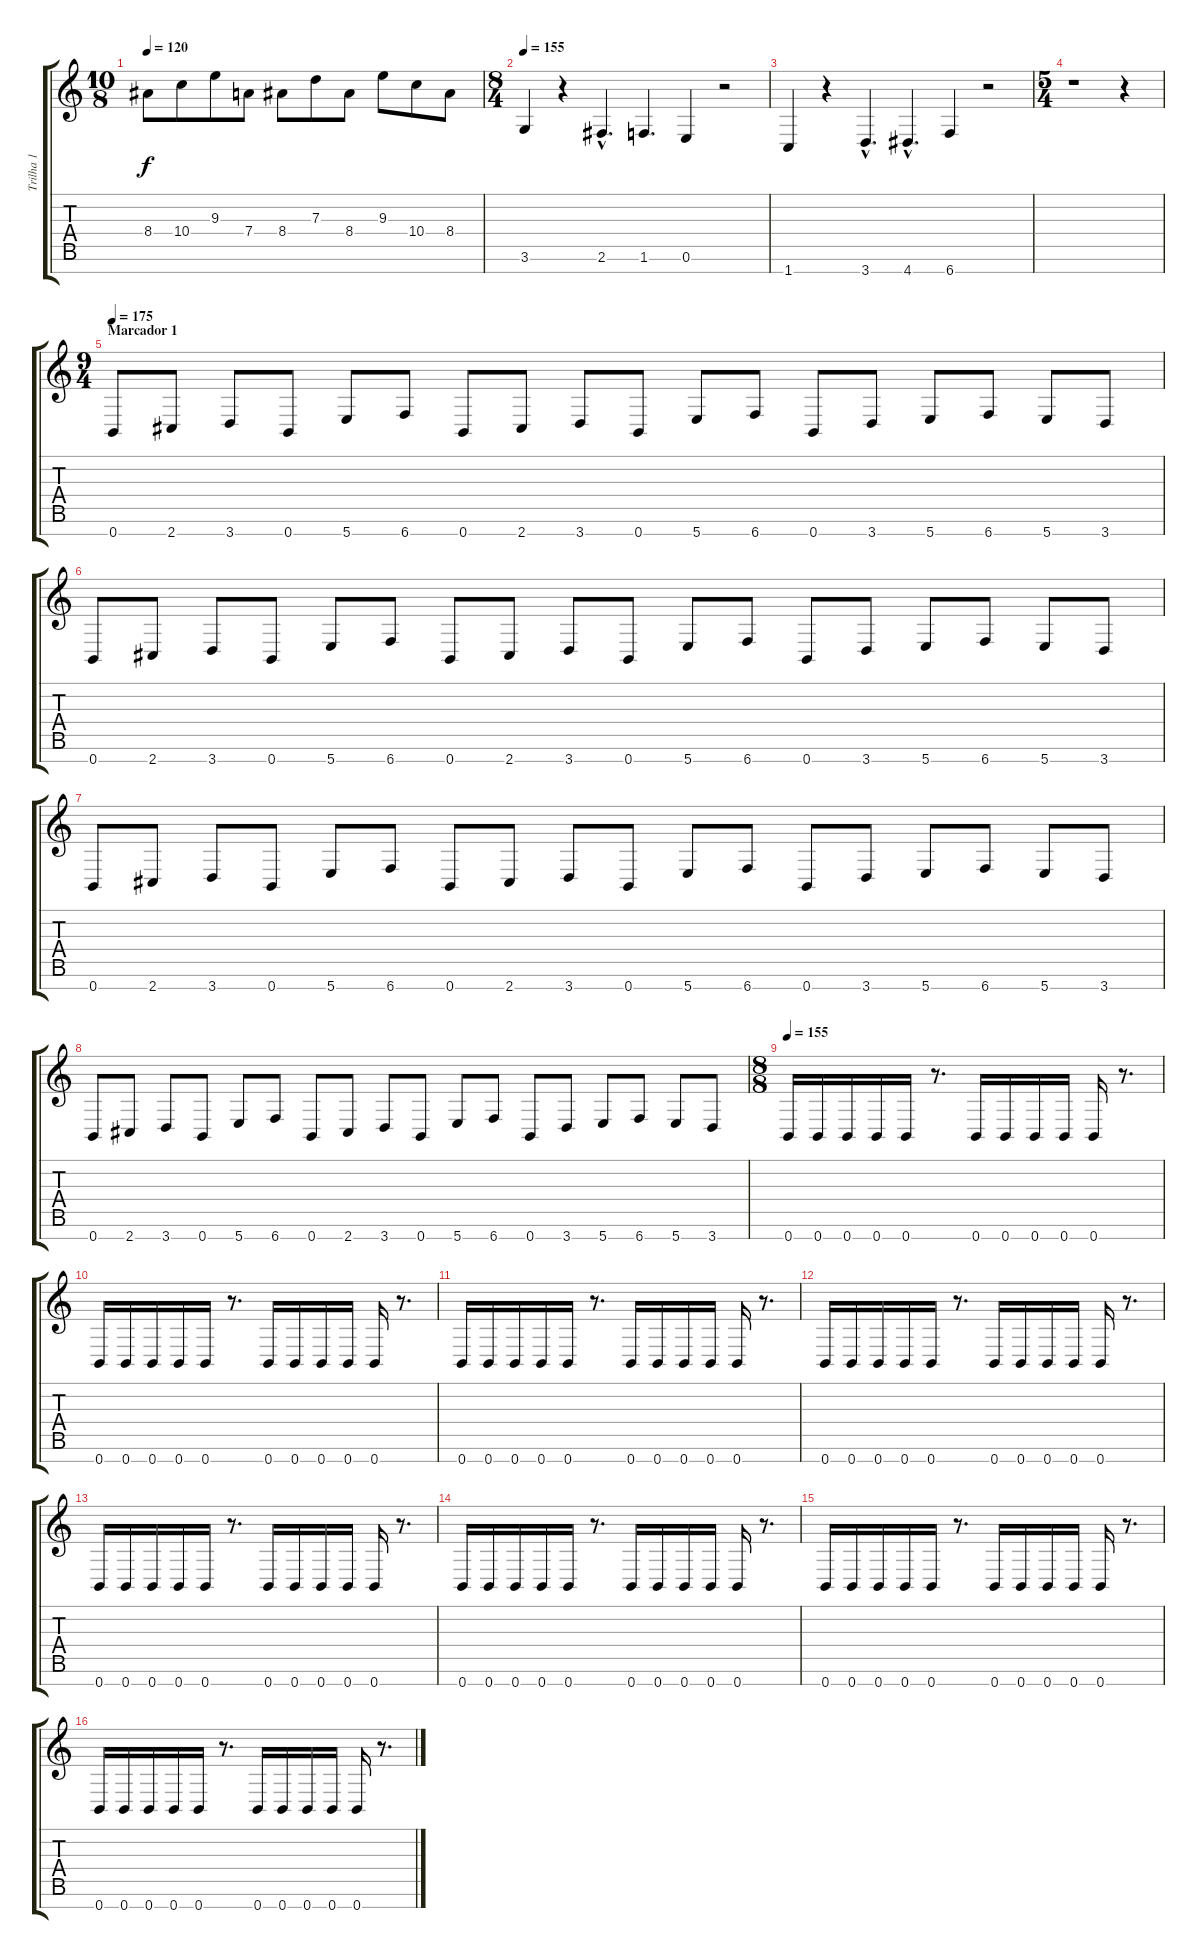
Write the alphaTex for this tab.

\track ("Trilha 1" "Trilha 1") {instrument acousticguitarnylon}
\staff {score tabs}
\tuning (E4 B3 G3 D3 A2 E2 B1) {hide}
\ts (10 8)
\tempo 120
\clef g2
\ks c
8.4.8{dy f} 10.4.8 9.3.8 7.4.8 8.4.8 7.3.8 8.4.8 9.3.8 10.4.8 8.4.8 |
\ts (8 4)
\tempo 155
3.6.4 r.4 2.6{hac}.4{d} 1.6.4{d} 0.6.4 r.2 |
1.7.4 r.4 3.7{hac}.4{d} 4.7{hac}.4{d} 6.7.4 r.2 |
\ts (5 4)
r.1 r.4 |
\ts (9 4)
\section ("" "Marcador 1")
\tempo 175
0.7.8 2.7.8 3.7.8 0.7.8 5.7.8 6.7.8 0.7.8 2.7.8 3.7.8 0.7.8 5.7.8 6.7.8 0.7.8 3.7.8 5.7.8 6.7.8 5.7.8 3.7.8 |
0.7.8 2.7.8 3.7.8 0.7.8 5.7.8 6.7.8 0.7.8 2.7.8 3.7.8 0.7.8 5.7.8 6.7.8 0.7.8 3.7.8 5.7.8 6.7.8 5.7.8 3.7.8 |
0.7.8 2.7.8 3.7.8 0.7.8 5.7.8 6.7.8 0.7.8 2.7.8 3.7.8 0.7.8 5.7.8 6.7.8 0.7.8 3.7.8 5.7.8 6.7.8 5.7.8 3.7.8 |
0.7.8 2.7.8 3.7.8 0.7.8 5.7.8 6.7.8 0.7.8 2.7.8 3.7.8 0.7.8 5.7.8 6.7.8 0.7.8 3.7.8 5.7.8 6.7.8 5.7.8 3.7.8 |
\ts (8 8)
\tempo 155
0.7.16 0.7.16 0.7.16 0.7.16 0.7.16 r.8{d} 0.7.16 0.7.16 0.7.16 0.7.16 0.7.16 r.8{d} |
0.7.16 0.7.16 0.7.16 0.7.16 0.7.16 r.8{d} 0.7.16 0.7.16 0.7.16 0.7.16 0.7.16 r.8{d} |
0.7.16 0.7.16 0.7.16 0.7.16 0.7.16 r.8{d} 0.7.16 0.7.16 0.7.16 0.7.16 0.7.16 r.8{d} |
0.7.16 0.7.16 0.7.16 0.7.16 0.7.16 r.8{d} 0.7.16 0.7.16 0.7.16 0.7.16 0.7.16 r.8{d} |
0.7.16 0.7.16 0.7.16 0.7.16 0.7.16 r.8{d} 0.7.16 0.7.16 0.7.16 0.7.16 0.7.16 r.8{d} |
0.7.16 0.7.16 0.7.16 0.7.16 0.7.16 r.8{d} 0.7.16 0.7.16 0.7.16 0.7.16 0.7.16 r.8{d} |
0.7.16 0.7.16 0.7.16 0.7.16 0.7.16 r.8{d} 0.7.16 0.7.16 0.7.16 0.7.16 0.7.16 r.8{d} |
0.7.16 0.7.16 0.7.16 0.7.16 0.7.16 r.8{d} 0.7.16 0.7.16 0.7.16 0.7.16 0.7.16 r.8{d}
